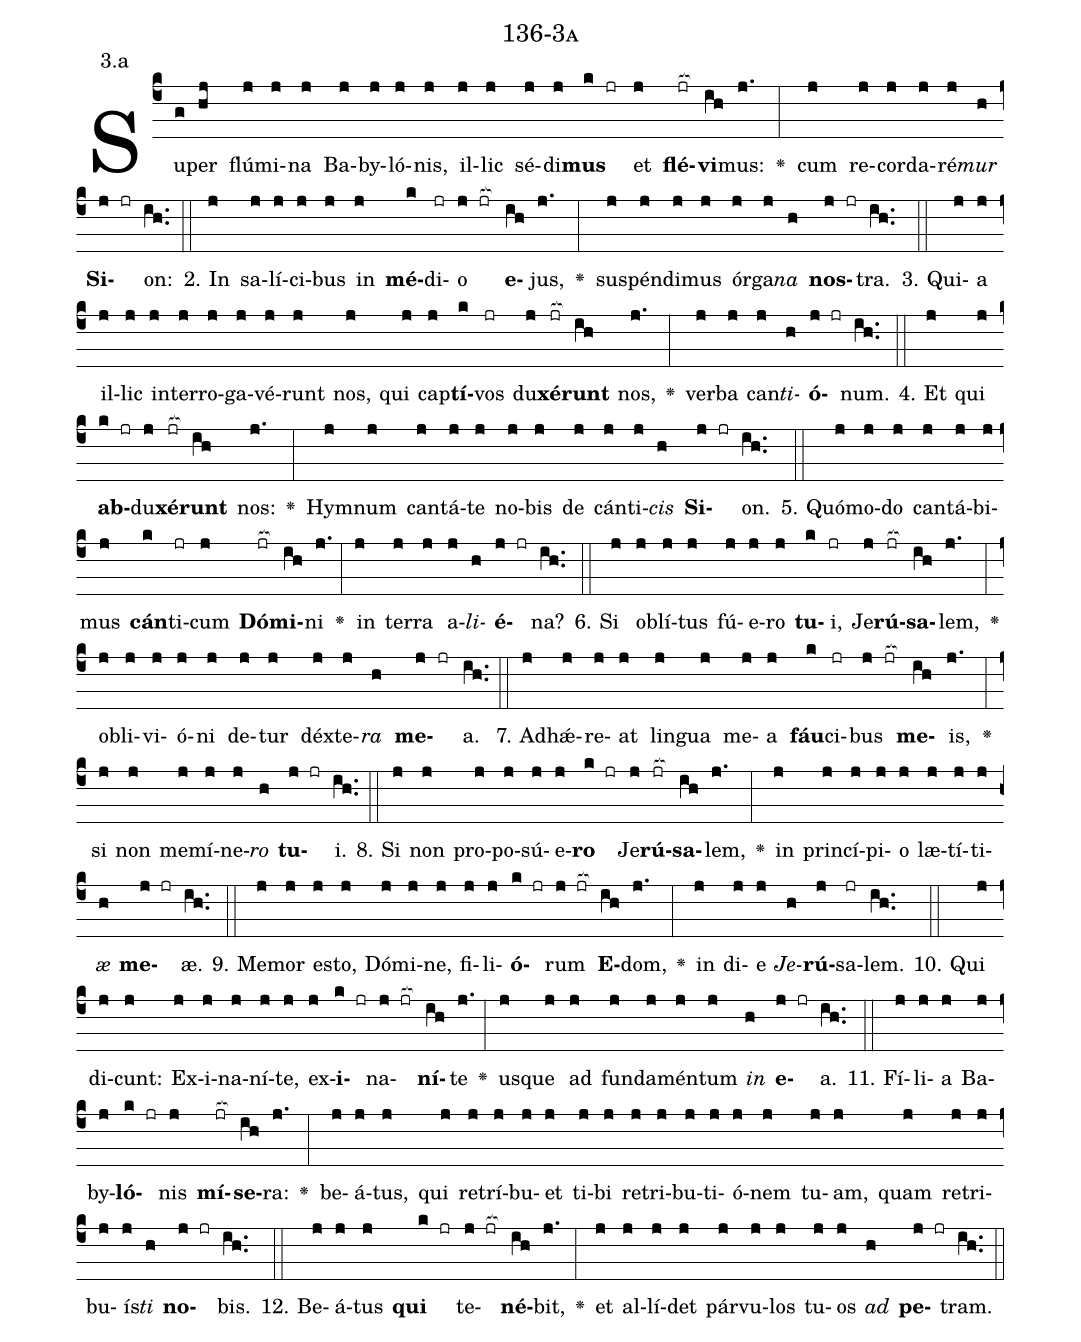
name: 136-3a;
annotation: 3.a;
%%
(c4)Su(g)per(hj) flú(j)mi(j)na(j) Ba(j)by(j)ló(j)nis,(j) il(j)lic(j) sé(j)di(j)<b>mus</b>(k jr) et(j) <b>flé</b>(jr[ocb:1{])<b>vi</b>(ih[ocb:0}])mus:(j.) <v>\greheightstar</v>(:) cum(j) re(j)cor(j)da(j)ré(j)<i>mur</i>(h) <b>Si</b>(j jr)on:(ih..) (::)
2. In(j) sa(j)lí(j)ci(j)bus(j) in(j) <b>mé</b>(k)di(jr)o(j jr[ocb:1{]) <b>e</b>(ih[ocb:0}])jus,(j.) <v>\greheightstar</v>(:) sus(j)pén(j)di(j)mus(j) ór(j)ga(j)<i>na</i>(h) <b>nos</b>(j jr)tra.(ih..) (::)
3. Qui(j)a(j) il(j)lic(j) in(j)ter(j)ro(j)ga(j)vé(j)runt(j) nos,(j) qui(j) cap(j)<b>tí</b>(k)vos(jr) du(j)<b>xé</b>(jr[ocb:1{])<b>runt</b>(ih[ocb:0}]) nos,(j.) <v>\greheightstar</v>(:) ver(j)ba(j) can(j)<i>ti</i>(h)<b>ó</b>(j jr)num.(ih..) (::)
4. Et(j) qui(j) <b>ab</b>(k jr)du(j)<b>xé</b>(jr[ocb:1{])<b>runt</b>(ih[ocb:0}]) nos:(j.) <v>\greheightstar</v>(:) Hym(j)num(j) can(j)tá(j)te(j) no(j)bis(j) de(j) cán(j)ti(j)<i>cis</i>(h) <b>Si</b>(j jr)on.(ih..) (::)
5. Quó(j)mo(j)do(j) can(j)tá(j)bi(j)mus(j) <b>cán</b>(k)ti(jr)cum(j) <b>Dó</b>(jr[ocb:1{])<b>mi</b>(ih[ocb:0}])ni(j.) <v>\greheightstar</v>(:) in(j) ter(j)ra(j) a(j)<i>li</i>(h)<b>é</b>(j jr)na?(ih..) (::)
6. Si(j) ob(j)lí(j)tus(j) fú(j)e(j)ro(j) <b>tu</b>(k)i,(jr) Je(j)<b>rú</b>(jr[ocb:1{])<b>sa</b>(ih[ocb:0}])lem,(j.) <v>\greheightstar</v>(:) ob(j)li(j)vi(j)ó(j)ni(j) de(j)tur(j) déx(j)te(j)<i>ra</i>(h) <b>me</b>(j jr)a.(ih..) (::)
7. Ad(j)hǽ(j)re(j)at(j) lin(j)gua(j) me(j)a(j) <b>fáu</b>(k)ci(jr)bus(j jr[ocb:1{]) <b>me</b>(ih[ocb:0}])is,(j.) <v>\greheightstar</v>(:) si(j) non(j) me(j)mí(j)ne(j)<i>ro</i>(h) <b>tu</b>(j jr)i.(ih..) (::)
8. Si(j) non(j) pro(j)po(j)sú(j)e(j)<b>ro</b>(k jr) Je(j)<b>rú</b>(jr[ocb:1{])<b>sa</b>(ih[ocb:0}])lem,(j.) <v>\greheightstar</v>(:) in(j) prin(j)cí(j)pi(j)o(j) læ(j)tí(j)ti(j)<i>æ</i>(h) <b>me</b>(j jr)æ.(ih..) (::)
9. Me(j)mor(j) es(j)to,(j) Dó(j)mi(j)ne,(j) fi(j)li(j)<b>ó</b>(k jr)rum(j jr[ocb:1{]) <b>E</b>(ih[ocb:0}])dom,(j.) <v>\greheightstar</v>(:) in(j) di(j)e(j) <i>Je</i>(h)<b>rú</b>(j)sa(jr)lem.(ih..) (::)
10. Qui(j) di(j)cunt:(j) Ex(j)i(j)na(j)ní(j)te,(j) ex(j)<b>i</b>(k jr)na(j jr[ocb:1{])<b>ní</b>(ih[ocb:0}])te(j.) <v>\greheightstar</v>(:) us(j)que(j) ad(j) fun(j)da(j)mén(j)tum(j) <i>in</i>(h) <b>e</b>(j jr)a.(ih..) (::)
11. Fí(j)li(j)a(j) Ba(j)by(j)<b>ló</b>(k jr)nis(j) <b>mí</b>(jr[ocb:1{])<b>se</b>(ih[ocb:0}])ra:(j.) <v>\greheightstar</v>(:) be(j)á(j)tus,(j) qui(j) re(j)trí(j)bu(j)et(j) ti(j)bi(j) re(j)tri(j)bu(j)ti(j)ó(j)nem(j) tu(j)am,(j) quam(j) re(j)tri(j)bu(j)ís(j)<i>ti</i>(h) <b>no</b>(j jr)bis.(ih..) (::)
12. Be(j)á(j)tus(j) <b>qui</b>(k jr) te(j jr[ocb:1{])<b>né</b>(ih[ocb:0}])bit,(j.) <v>\greheightstar</v>(:) et(j) al(j)lí(j)det(j) pár(j)vu(j)los(j) tu(j)os(j) <i>ad</i>(h) <b>pe</b>(j jr)tram.(ih..) (::)
